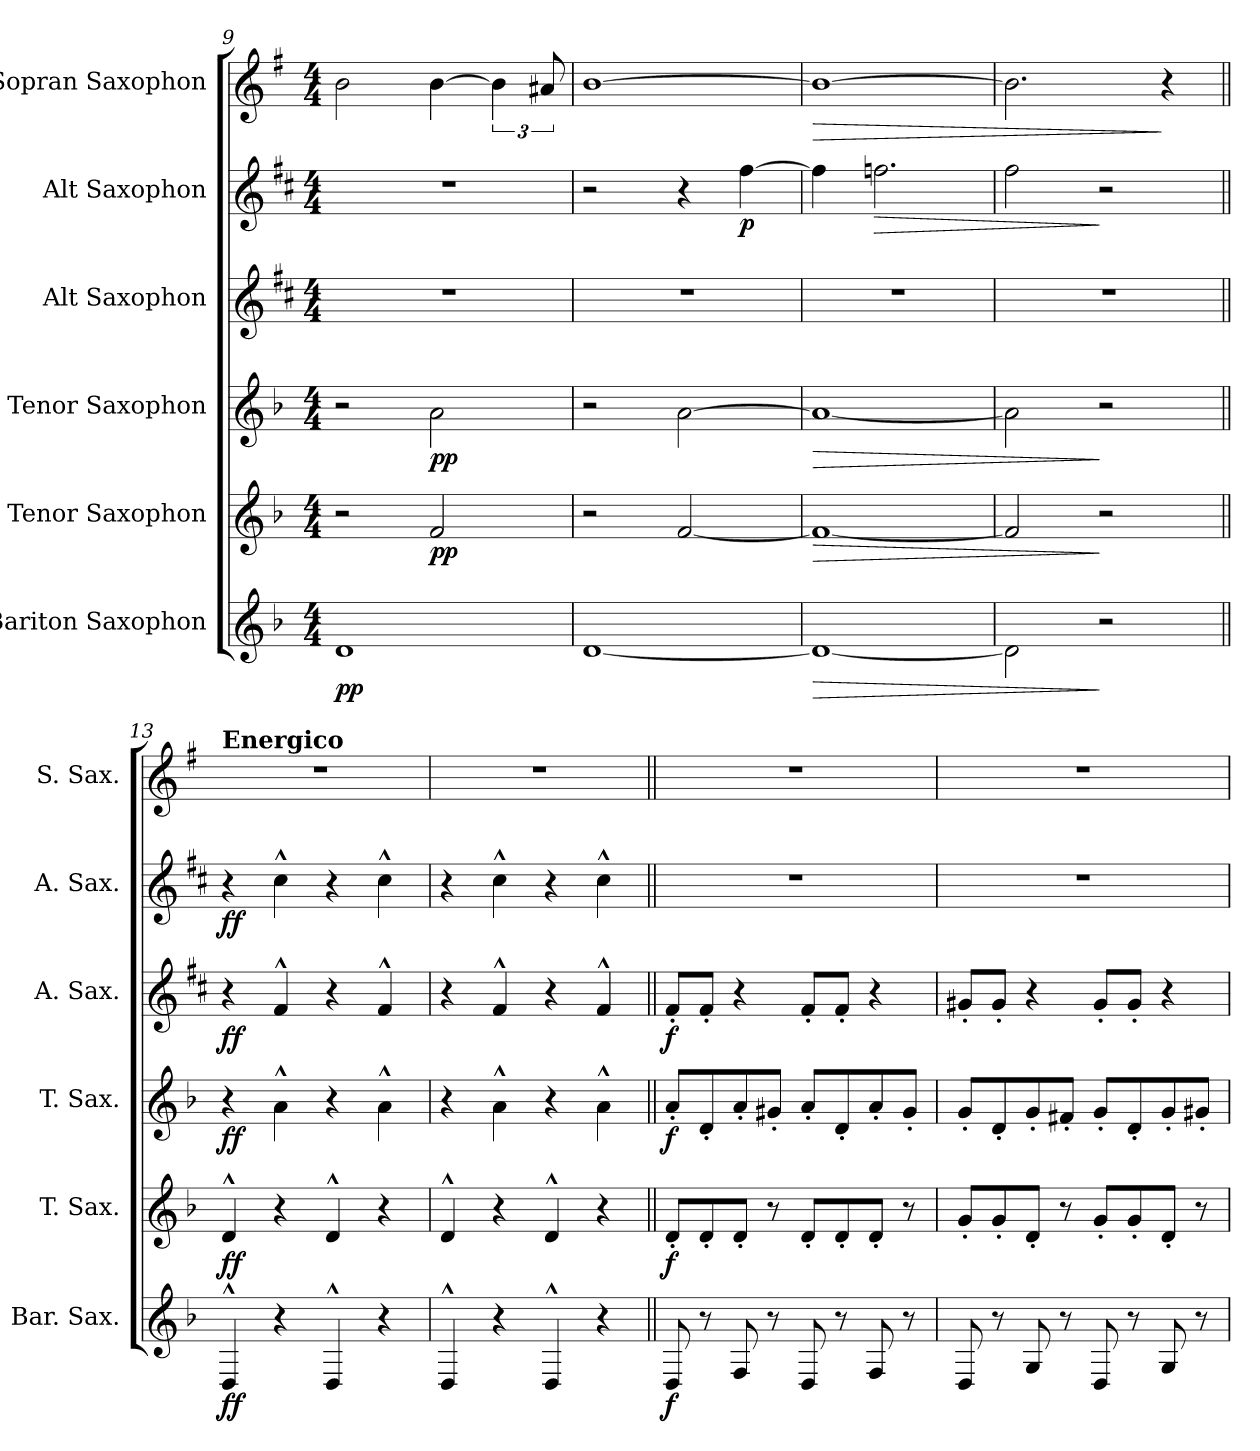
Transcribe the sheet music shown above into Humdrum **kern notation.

**kern	**dynam	**kern	**dynam	**kern	**dynam	**kern	**dynam	**kern	**dynam	**kern	**dynam
*part6	*part6	*part5	*part5	*part4	*part4	*part3	*part3	*part2	*part2	*part1	*part1
*staff6	*staff6	*staff5	*staff5	*staff4	*staff4	*staff3	*staff3	*staff2	*staff2	*staff1	*staff1
*I"Bariton Saxophon	*	*I"Tenor Saxophon	*	*I"Tenor Saxophon	*	*I"Alt Saxophon	*	*I"Alt Saxophon	*	*I"Sopran Saxophon	*
*I'Bar. Sax.	*	*I'T. Sax.	*	*I'T. Sax.	*	*I'A. Sax.	*	*I'A. Sax.	*	*I'S. Sax.	*
*clefG2	*	*clefG2	*	*clefG2	*	*clefG2	*	*clefG2	*	*clefG2	*
*ITrd12c21	*	*ITrd8c14	*	*ITrd8c14	*	*ITrd5c9	*	*ITrd5c9	*	*ITrd1c2	*
*k[b-]	*	*k[b-]	*	*k[b-]	*	*k[b-]	*	*k[b-]	*	*k[b-]	*
*M4/4	*	*M4/4	*	*M4/4	*	*M4/4	*	*M4/4	*	*M4/4	*
=9	=9	=9	=9	=9	=9	=9	=9	=9	=9	=9	=9
!	!LO:DY:b	!	!	!	!	!	!	!	!	!	!
1D	pp	2r	.	2r	.	1r	.	1r	.	2a\	.
!	!	!	!LO:DY:b	!	!LO:DY:b	!	!	!	!	!	!
.	.	2F/	pp	2A\	pp	.	.	.	.	[4a\	.
.	.	.	.	.	.	.	.	.	.	6a\]	.
.	.	.	.	.	.	.	.	.	.	12g#X/	.
=10	=10	=10	=10	=10	=10	=10	=10	=10	=10	=10	=10
[1D	.	2r	.	2r	.	1r	.	2r	.	[1a	.
.	.	[2F/	.	[2A\	.	.	.	4r	.	.	.
!	!	!	!	!	!	!	!	!	!LO:DY:b	!	!
.	.	.	.	.	.	.	.	[4a\	p	.	.
=11	=11	=11	=11	=11	=11	=11	=11	=11	=11	=11	=11
!	!LO:HP:b	!	!LO:HP:b	!	!LO:HP:b	!	!	!	!	!	!LO:HP:b
1D_	>	1F_	>	1A_	>	1r	.	4a\]	.	1a_	>
!	!	!	!	!	!	!	!	!	!LO:HP:b	!	!
.	.	.	.	.	.	.	.	2.a-X\	>	.	.
=12	=12	=12	=12	=12	=12	=12	=12	=12	=12	=12	=12
2D\]	.	2F/]	.	2A\]	.	1r	.	2a\	.	2.a\]	.
2r	]	2r	]	2r	]	.	.	2r	]	.	.
.	.	.	.	.	.	.	.	.	.	4r	]
=13||	=13||	=13||	=13||	=13||	=13||	=13||	=13||	=13||	=13||	=13||	=13||
*	*	*	*	*	*	*	*	*	*	*MM146	*
!	!	!	!	!	!	!	!	!	!	!LO:TX:a:B:t=Energico	!
!	!LO:DY:b	!	!LO:DY:b	!	!LO:DY:b	!	!LO:DY:b	!	!LO:DY:b	!	!
4DD^^/	ff	4D^^/	ff	4r	ff	4r	ff	4r	ff	1r	.
4r	.	4r	.	4A^^\	.	4A^^/	.	4e^^\	.	.	.
4DD^^/	.	4D^^/	.	4r	.	4r	.	4r	.	.	.
4r	.	4r	.	4A^^\	.	4A^^/	.	4e^^\	.	.	.
=14	=14	=14	=14	=14	=14	=14	=14	=14	=14	=14	=14
4DD^^/	.	4D^^/	.	4r	.	4r	.	4r	.	1r	.
4r	.	4r	.	4A^^\	.	4A^^/	.	4e^^\	.	.	.
4DD^^/	.	4D^^/	.	4r	.	4r	.	4r	.	.	.
4r	.	4r	.	4A^^\	.	4A^^/	.	4e^^\	.	.	.
!!LO:PB:g=z
=15||	=15||	=15||	=15||	=15||	=15||	=15||	=15||	=15||	=15||	=15||	=15||
!	!LO:DY:b	!	!LO:DY:b	!	!LO:DY:b	!	!LO:DY:b	!	!	!	!
8DD/	f	8D'/L	f	8A'/L	f	8A'/L	f	1r	.	1r	.
8r	.	8D'/	.	8D'/	.	8A'/J	.	.	.	.	.
8FF/	.	8D'/J	.	8A'/	.	4r	.	.	.	.	.
8r	.	8r	.	8G#X'/J	.	.	.	.	.	.	.
8DD/	.	8D'/L	.	8A'/L	.	8A'/L	.	.	.	.	.
8r	.	8D'/	.	8D'/	.	8A'/J	.	.	.	.	.
8FF/	.	8D'/J	.	8A'/	.	4r	.	.	.	.	.
8r	.	8r	.	8G#'/J	.	.	.	.	.	.	.
=16	=16	=16	=16	=16	=16	=16	=16	=16	=16	=16	=16
8DD/	.	8G'/L	.	8G'/L	.	8Bn'/L	.	1r	.	1r	.
8r	.	8G'/	.	8D'/	.	8B'/J	.	.	.	.	.
8GG/	.	8D'/J	.	8G'/	.	4r	.	.	.	.	.
8r	.	8r	.	8F#X'/J	.	.	.	.	.	.	.
8DD/	.	8G'/L	.	8G'/L	.	8B'/L	.	.	.	.	.
8r	.	8G'/	.	8D'/	.	8B'/J	.	.	.	.	.
8GG/	.	8D'/J	.	8G'/	.	4r	.	.	.	.	.
8r	.	8r	.	8G#X'/J	.	.	.	.	.	.	.
=	=	=	=	=	=	=	=	=	=	=	=
*-	*-	*-	*-	*-	*-	*-	*-	*-	*-	*-	*-
